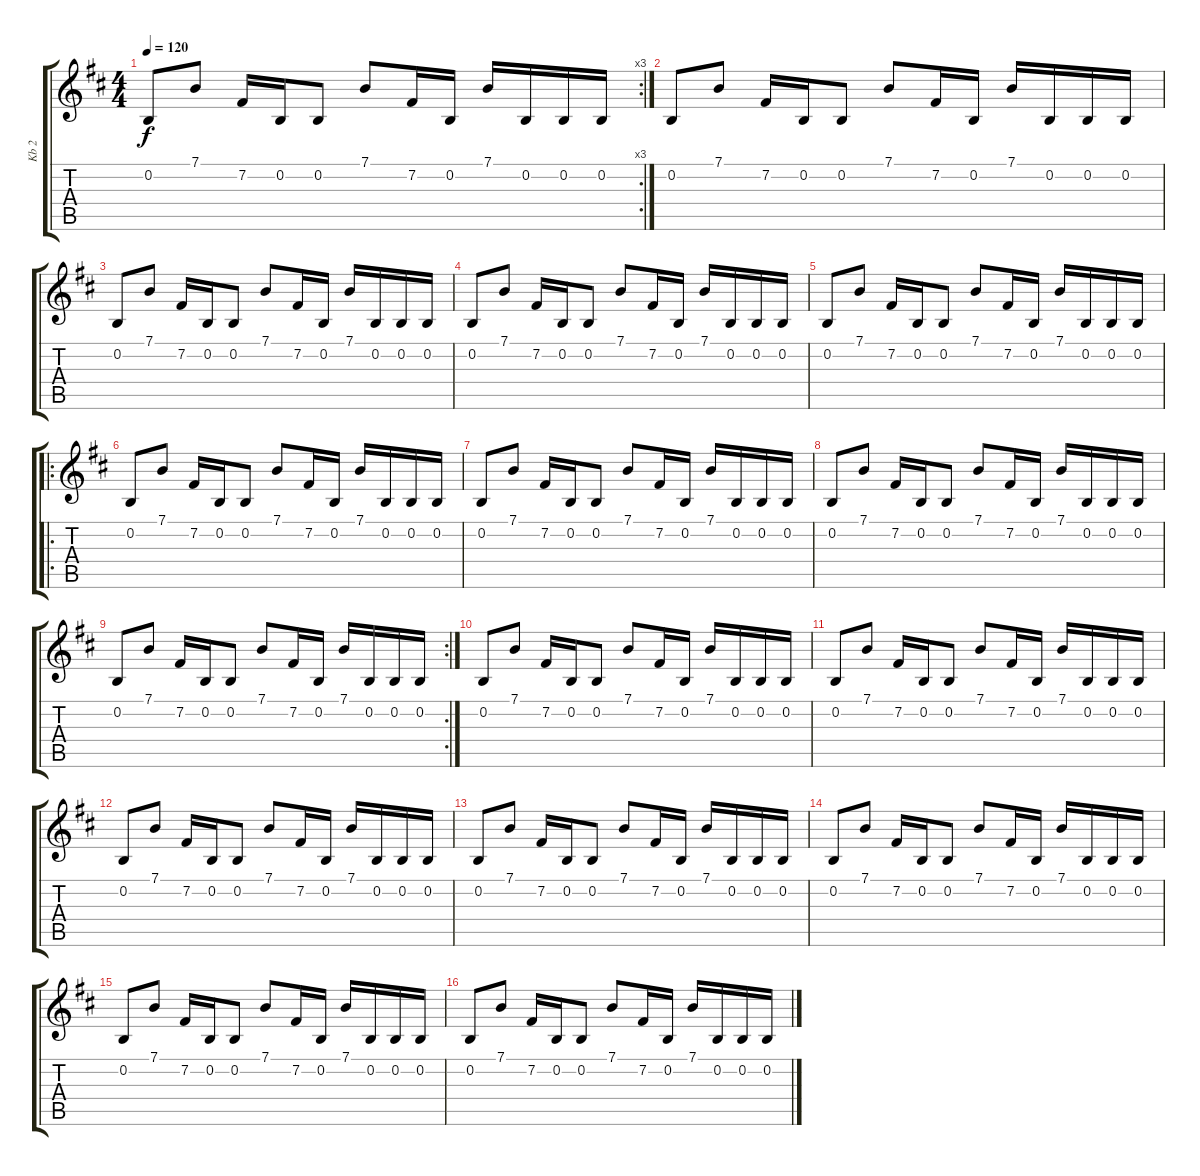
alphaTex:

\track ("Kb 2" "Kb 2") {instrument fx1rain}
\staff {score tabs}
\tuning (E4 B3 G3 D3 A2 E2) {hide}
\rc 3
\ts (4 4)
\tempo 120
\clef g2
\ks d
0.2.8{dy f} 7.1.8 7.2.16 0.2.16 0.2.8 7.1.8 7.2.16 0.2.16 7.1.16 0.2.16 0.2.16 0.2.16 |
0.2.8 7.1.8 7.2.16 0.2.16 0.2.8 7.1.8 7.2.16 0.2.16 7.1.16 0.2.16 0.2.16 0.2.16 |
0.2.8 7.1.8 7.2.16 0.2.16 0.2.8 7.1.8 7.2.16 0.2.16 7.1.16 0.2.16 0.2.16 0.2.16 |
0.2.8 7.1.8 7.2.16 0.2.16 0.2.8 7.1.8 7.2.16 0.2.16 7.1.16 0.2.16 0.2.16 0.2.16 |
0.2.8 7.1.8 7.2.16 0.2.16 0.2.8 7.1.8 7.2.16 0.2.16 7.1.16 0.2.16 0.2.16 0.2.16 |
\ro
0.2.8 7.1.8 7.2.16 0.2.16 0.2.8 7.1.8 7.2.16 0.2.16 7.1.16 0.2.16 0.2.16 0.2.16 |
0.2.8 7.1.8 7.2.16 0.2.16 0.2.8 7.1.8 7.2.16 0.2.16 7.1.16 0.2.16 0.2.16 0.2.16 |
0.2.8 7.1.8 7.2.16 0.2.16 0.2.8 7.1.8 7.2.16 0.2.16 7.1.16 0.2.16 0.2.16 0.2.16 |
\rc 2
0.2.8 7.1.8 7.2.16 0.2.16 0.2.8 7.1.8 7.2.16 0.2.16 7.1.16 0.2.16 0.2.16 0.2.16 |
0.2.8 7.1.8 7.2.16 0.2.16 0.2.8 7.1.8 7.2.16 0.2.16 7.1.16 0.2.16 0.2.16 0.2.16 |
0.2.8 7.1.8 7.2.16 0.2.16 0.2.8 7.1.8 7.2.16 0.2.16 7.1.16 0.2.16 0.2.16 0.2.16 |
0.2.8 7.1.8 7.2.16 0.2.16 0.2.8 7.1.8 7.2.16 0.2.16 7.1.16 0.2.16 0.2.16 0.2.16 |
0.2.8 7.1.8 7.2.16 0.2.16 0.2.8 7.1.8 7.2.16 0.2.16 7.1.16 0.2.16 0.2.16 0.2.16 |
0.2.8 7.1.8 7.2.16 0.2.16 0.2.8 7.1.8 7.2.16 0.2.16 7.1.16 0.2.16 0.2.16 0.2.16 |
0.2.8 7.1.8 7.2.16 0.2.16 0.2.8 7.1.8 7.2.16 0.2.16 7.1.16 0.2.16 0.2.16 0.2.16 |
0.2.8 7.1.8 7.2.16 0.2.16 0.2.8 7.1.8 7.2.16 0.2.16 7.1.16 0.2.16 0.2.16 0.2.16
